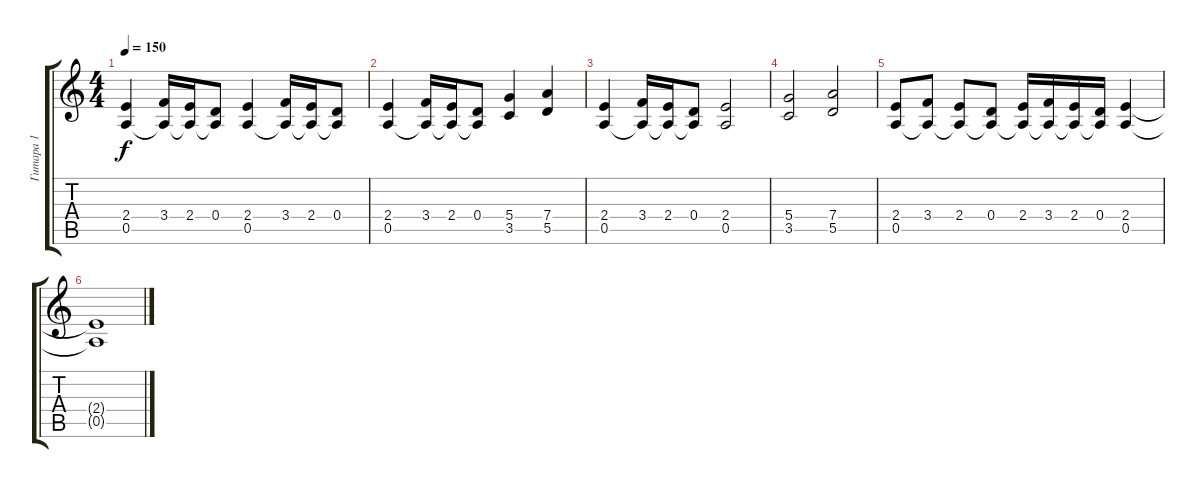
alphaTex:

\track ("Гитара 1" "Гитара 1") {instrument acousticguitarsteel}
\staff {score tabs}
\tuning (E4 B3 G3 D3 A2 E2) {hide}
\ts (4 4)
\tempo 150
\clef g2
\ks c
(2.4 0.5).4{dy f} (3.4 0.5{t}).16 (2.4 0.5{t}).16 (0.4 0.5{t}).8 (2.4 0.5).4 (3.4 0.5{t}).16 (2.4 0.5{t}).16 (0.4 0.5{t}).8 |
(2.4 0.5).4 (3.4 0.5{t}).16 (2.4 0.5{t}).16 (0.4 0.5{t}).8 (5.4 3.5).4 (7.4 5.5).4 |
(2.4 0.5).4 (3.4 0.5{t}).16 (2.4 0.5{t}).16 (0.4 0.5{t}).8 (2.4 0.5).2 |
(5.4 3.5).2 (7.4 5.5).2 |
(2.4 0.5).8 (3.4 0.5{t}).8 (2.4 0.5{t}).8 (0.4 0.5{t}).8 (2.4 0.5{t}).16 (3.4 0.5{t}).16 (2.4 0.5{t}).16 (0.4 0.5{t}).16 (2.4 0.5).4 |
(2.4{t} 0.5{t}).1
